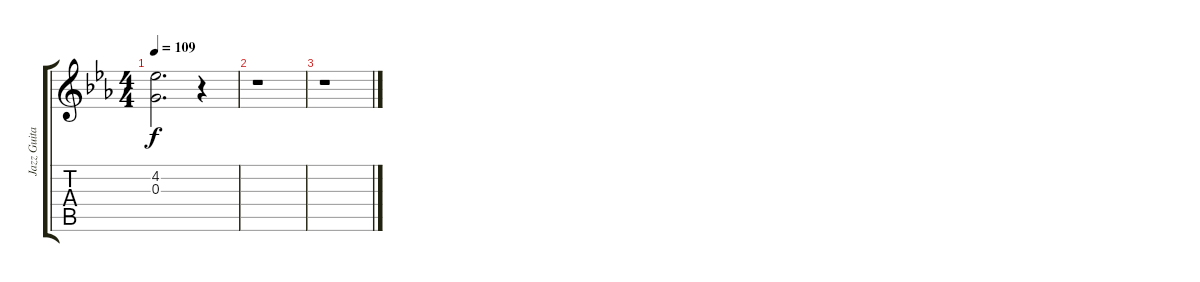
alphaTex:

\track ("Jazz Guitar" "Jazz Guita") {instrument electricguitarclean}
\staff {score tabs}
\tuning (E4 B3 G3 D3 A2 E2) {hide}
\ts (4 4)
\tempo 109
\clef g2
\ks eb
(4.2{t} 0.3{t}).2{d dy f} r.4 |
r.1 |
r.1
